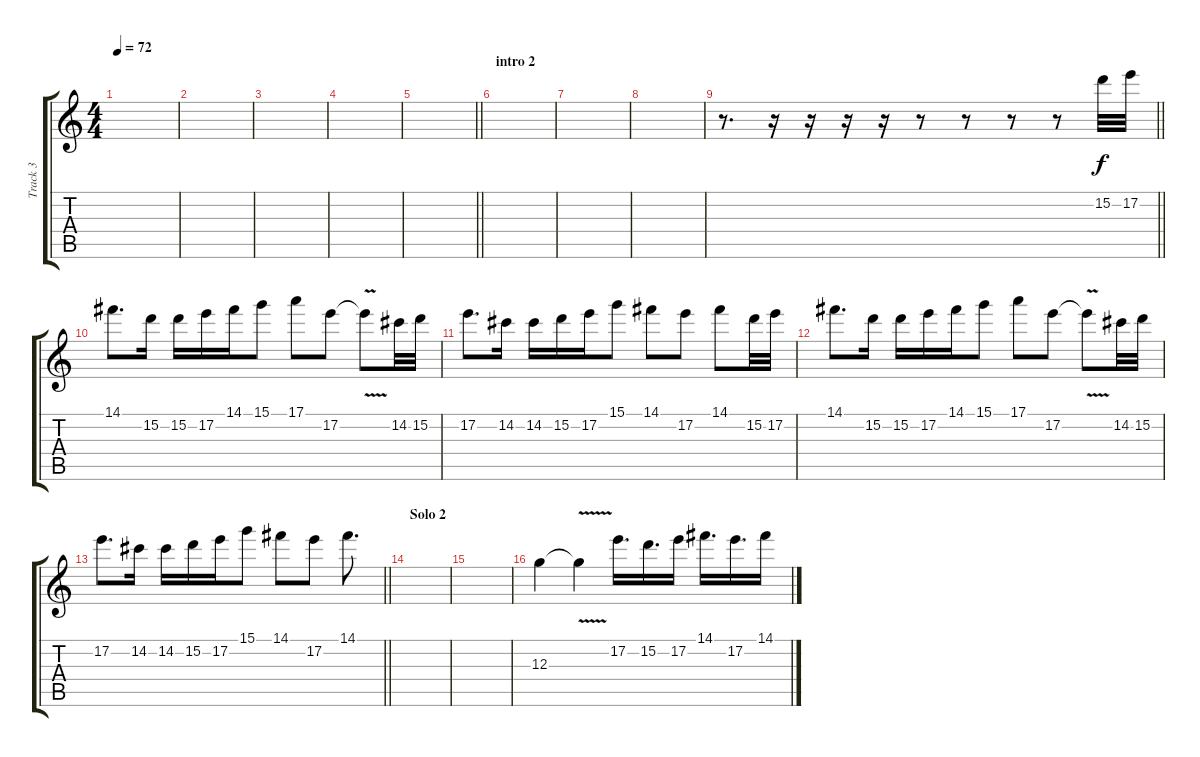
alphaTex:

\track ("Track 3" "Track 3") {instrument distortionguitar}
\staff {score tabs}
\tuning (E4 B3 G3 D3 A2 E2) {hide}
\ts (4 4)
\tempo 72
\clef g2
\ks c
|
|
|
|
\barLineRight lightlight
|
\section ("" "intro 2")
|
|
|
\barLineRight lightlight
r.8{d} r.16 r.16 r.16 r.16 r.8 r.8 r.8 r.8 15.2.32 17.2.32 |
\section ("" "")
14.1.8{d} 15.2.16 15.2.16 17.2.16 14.1.16 15.1.8 17.1.8 17.2.8 17.2{v t}.8 14.2.32 15.2.32 |
17.2.8{d} 14.2.16 14.2.16 15.2.16 17.2.16 15.1.8 14.1.8 17.2.8 14.1.8 15.2.32 17.2.32 |
14.1.8{d} 15.2.16 15.2.16 17.2.16 14.1.16 15.1.8 17.1.8 17.2.8 17.2{v t}.8 14.2.32 15.2.32 |
\barLineRight lightlight
17.2.8{d} 14.2.16 14.2.16 15.2.16 17.2.16 15.1.8 14.1.8 17.2.8 14.1.8{d} |
\section ("" "Solo 2")
|
|
12.3.4 12.3{v t}.4 17.2.16{d} 15.2.16{d} 17.2.16 14.1.16{d} 17.2.16{d} 14.1.16
